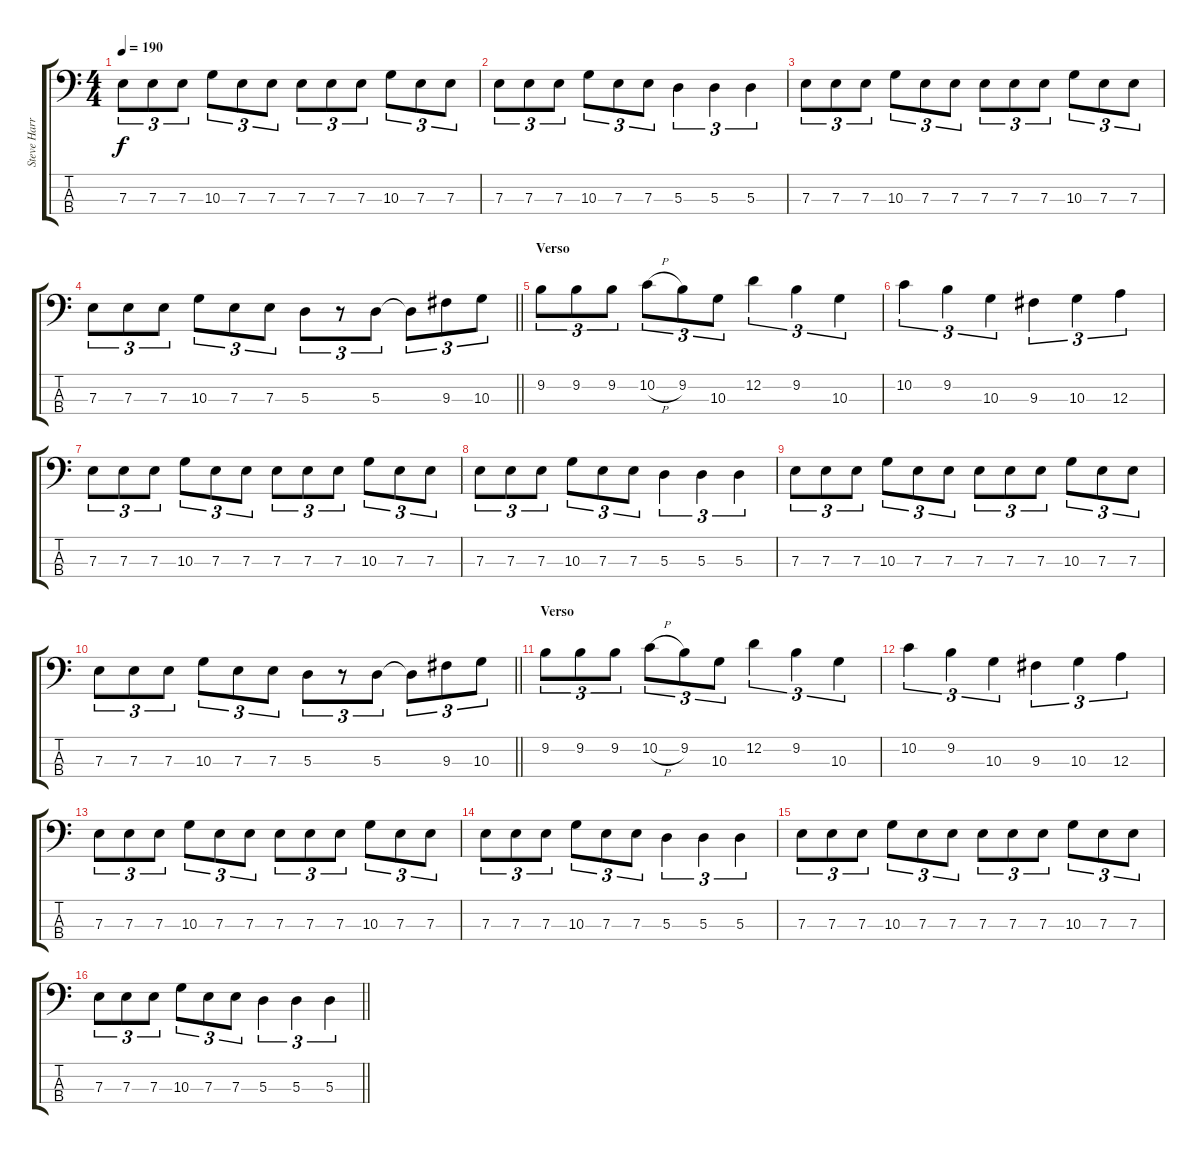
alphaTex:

\track ("Steve Harris" "Steve Harr") {instrument electricbassfinger}
\staff {score tabs}
\tuning (G2 D2 A1 E1) {hide}
\ts (4 4)
\tempo 190
\clef f4
\ks c
7.3.8{tu (3 2) dy f} 7.3.8{tu (3 2)} 7.3.8{tu (3 2)} 10.3.8{tu (3 2)} 7.3.8{tu (3 2)} 7.3.8{tu (3 2)} 7.3.8{tu (3 2)} 7.3.8{tu (3 2)} 7.3.8{tu (3 2)} 10.3.8{tu (3 2)} 7.3.8{tu (3 2)} 7.3.8{tu (3 2)} |
7.3.8{tu (3 2)} 7.3.8{tu (3 2)} 7.3.8{tu (3 2)} 10.3.8{tu (3 2)} 7.3.8{tu (3 2)} 7.3.8{tu (3 2)} 5.3.4{tu (3 2)} 5.3.4{tu (3 2)} 5.3.4{tu (3 2)} |
7.3.8{tu (3 2)} 7.3.8{tu (3 2)} 7.3.8{tu (3 2)} 10.3.8{tu (3 2)} 7.3.8{tu (3 2)} 7.3.8{tu (3 2)} 7.3.8{tu (3 2)} 7.3.8{tu (3 2)} 7.3.8{tu (3 2)} 10.3.8{tu (3 2)} 7.3.8{tu (3 2)} 7.3.8{tu (3 2)} |
\barLineRight lightlight
7.3.8{tu (3 2)} 7.3.8{tu (3 2)} 7.3.8{tu (3 2)} 10.3.8{tu (3 2)} 7.3.8{tu (3 2)} 7.3.8{tu (3 2)} 5.3.8{tu (3 2)} r.8{tu (3 2)} 5.3.8{tu (3 2)} 5.3{t}.8{tu (3 2)} 9.3.8{tu (3 2)} 10.3.8{tu (3 2)} |
\section ("" "Verso")
9.2.8{tu (3 2)} 9.2.8{tu (3 2)} 9.2.8{tu (3 2)} 10.2{h}.8{tu (3 2)} 9.2.8{tu (3 2)} 10.3.8{tu (3 2)} 12.2.4{tu (3 2)} 9.2.4{tu (3 2)} 10.3.4{tu (3 2)} |
10.2.4{tu (3 2)} 9.2.4{tu (3 2)} 10.3.4{tu (3 2)} 9.3.4{tu (3 2)} 10.3.4{tu (3 2)} 12.3.4{tu (3 2)} |
7.3.8{tu (3 2)} 7.3.8{tu (3 2)} 7.3.8{tu (3 2)} 10.3.8{tu (3 2)} 7.3.8{tu (3 2)} 7.3.8{tu (3 2)} 7.3.8{tu (3 2)} 7.3.8{tu (3 2)} 7.3.8{tu (3 2)} 10.3.8{tu (3 2)} 7.3.8{tu (3 2)} 7.3.8{tu (3 2)} |
7.3.8{tu (3 2)} 7.3.8{tu (3 2)} 7.3.8{tu (3 2)} 10.3.8{tu (3 2)} 7.3.8{tu (3 2)} 7.3.8{tu (3 2)} 5.3.4{tu (3 2)} 5.3.4{tu (3 2)} 5.3.4{tu (3 2)} |
7.3.8{tu (3 2)} 7.3.8{tu (3 2)} 7.3.8{tu (3 2)} 10.3.8{tu (3 2)} 7.3.8{tu (3 2)} 7.3.8{tu (3 2)} 7.3.8{tu (3 2)} 7.3.8{tu (3 2)} 7.3.8{tu (3 2)} 10.3.8{tu (3 2)} 7.3.8{tu (3 2)} 7.3.8{tu (3 2)} |
\barLineRight lightlight
7.3.8{tu (3 2)} 7.3.8{tu (3 2)} 7.3.8{tu (3 2)} 10.3.8{tu (3 2)} 7.3.8{tu (3 2)} 7.3.8{tu (3 2)} 5.3.8{tu (3 2)} r.8{tu (3 2)} 5.3.8{tu (3 2)} 5.3{t}.8{tu (3 2)} 9.3.8{tu (3 2)} 10.3.8{tu (3 2)} |
\section ("" "Verso")
9.2.8{tu (3 2)} 9.2.8{tu (3 2)} 9.2.8{tu (3 2)} 10.2{h}.8{tu (3 2)} 9.2.8{tu (3 2)} 10.3.8{tu (3 2)} 12.2.4{tu (3 2)} 9.2.4{tu (3 2)} 10.3.4{tu (3 2)} |
10.2.4{tu (3 2)} 9.2.4{tu (3 2)} 10.3.4{tu (3 2)} 9.3.4{tu (3 2)} 10.3.4{tu (3 2)} 12.3.4{tu (3 2)} |
7.3.8{tu (3 2)} 7.3.8{tu (3 2)} 7.3.8{tu (3 2)} 10.3.8{tu (3 2)} 7.3.8{tu (3 2)} 7.3.8{tu (3 2)} 7.3.8{tu (3 2)} 7.3.8{tu (3 2)} 7.3.8{tu (3 2)} 10.3.8{tu (3 2)} 7.3.8{tu (3 2)} 7.3.8{tu (3 2)} |
7.3.8{tu (3 2)} 7.3.8{tu (3 2)} 7.3.8{tu (3 2)} 10.3.8{tu (3 2)} 7.3.8{tu (3 2)} 7.3.8{tu (3 2)} 5.3.4{tu (3 2)} 5.3.4{tu (3 2)} 5.3.4{tu (3 2)} |
7.3.8{tu (3 2)} 7.3.8{tu (3 2)} 7.3.8{tu (3 2)} 10.3.8{tu (3 2)} 7.3.8{tu (3 2)} 7.3.8{tu (3 2)} 7.3.8{tu (3 2)} 7.3.8{tu (3 2)} 7.3.8{tu (3 2)} 10.3.8{tu (3 2)} 7.3.8{tu (3 2)} 7.3.8{tu (3 2)} |
\barLineRight lightlight
7.3.8{tu (3 2)} 7.3.8{tu (3 2)} 7.3.8{tu (3 2)} 10.3.8{tu (3 2)} 7.3.8{tu (3 2)} 7.3.8{tu (3 2)} 5.3.4{tu (3 2)} 5.3.4{tu (3 2)} 5.3.4{tu (3 2)}
